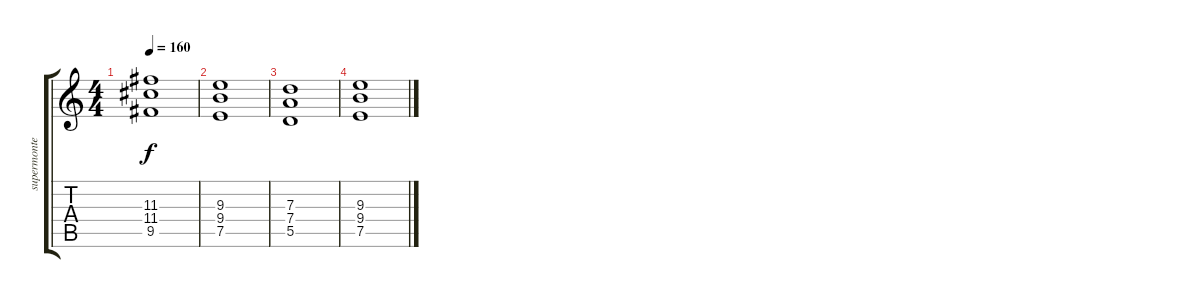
\track ("supermontero" "supermonte") {instrument overdrivenguitar}
\staff {score tabs}
\tuning (E4 B3 G3 D3 A2 E2) {hide}
\ts (4 4)
\tempo 160
\clef g2
\ks c
(11.3 11.4 9.5).1{dy f} |
(9.3 9.4 7.5).1 |
(7.3 7.4 5.5).1 |
(9.3 9.4 7.5).1
